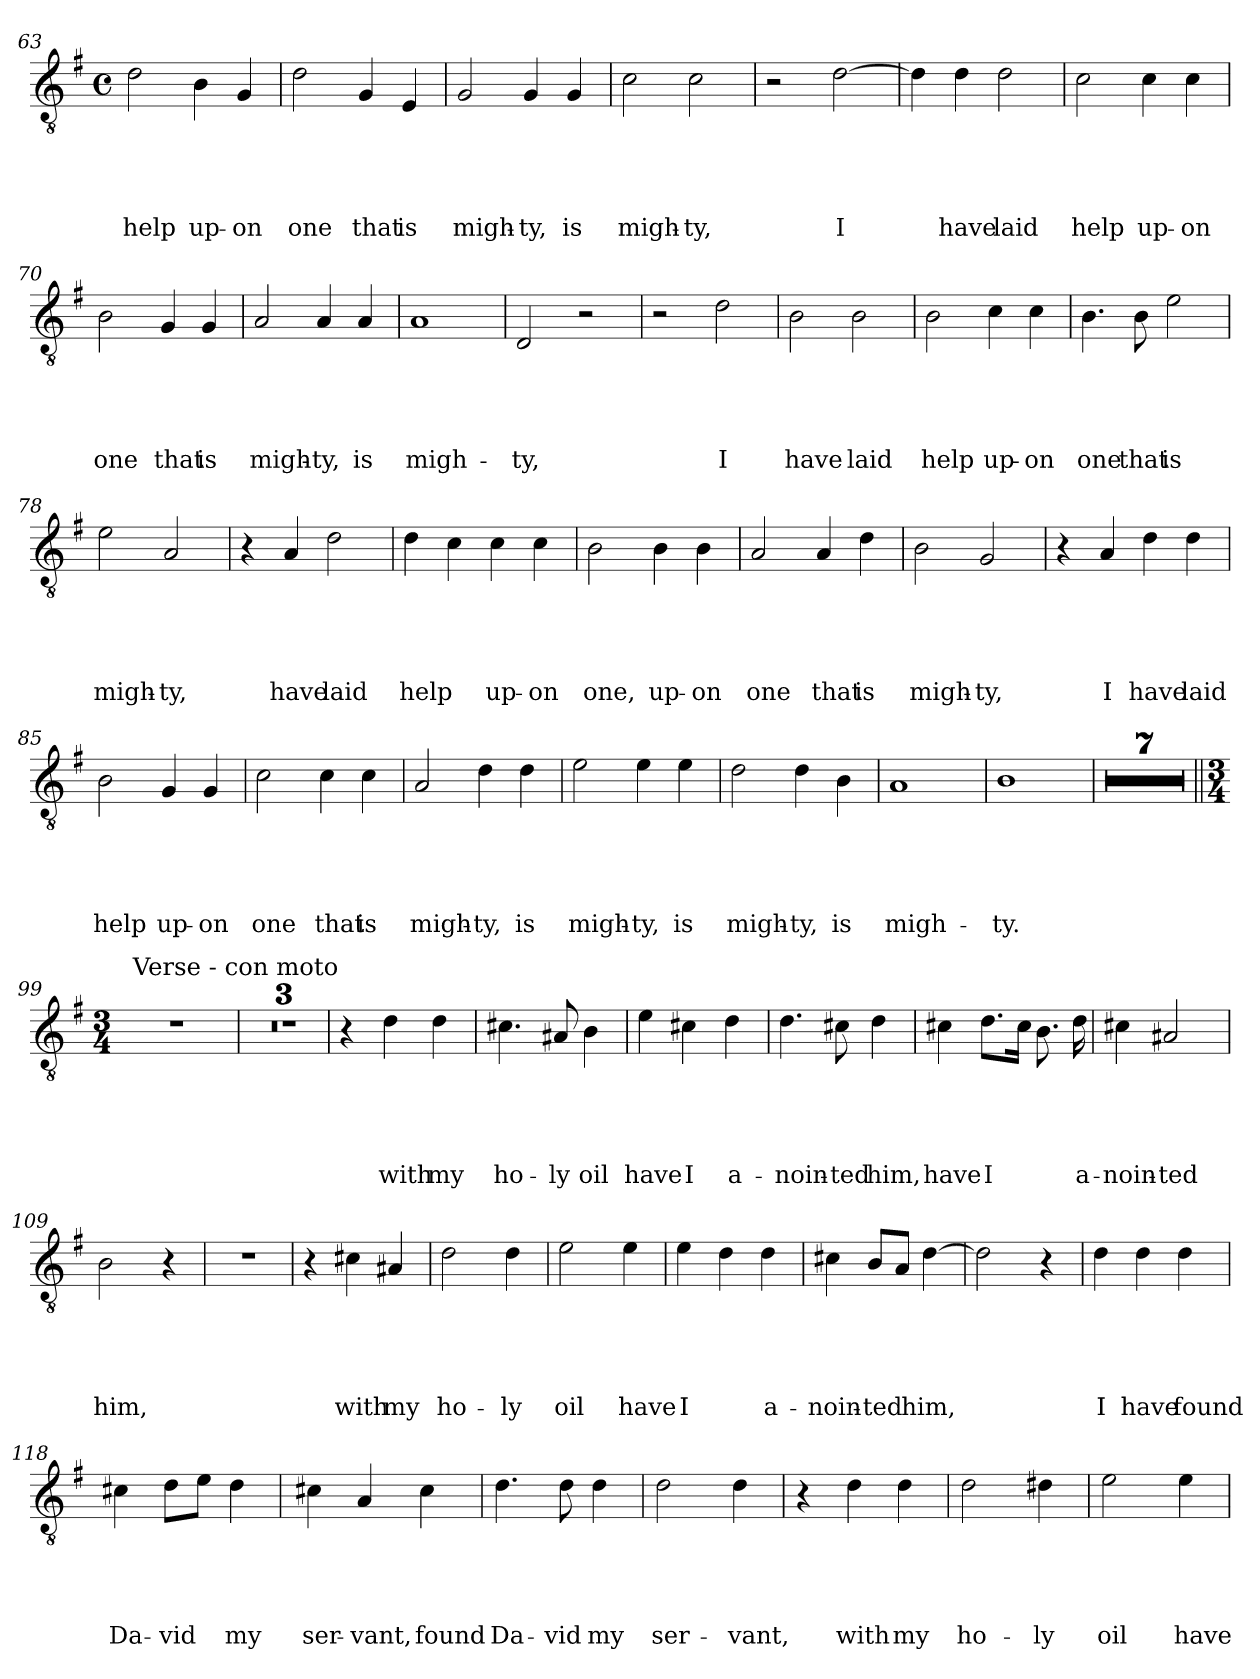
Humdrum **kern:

**kern	**text	**text	**text	**text	**text
*part1	*part1	*part1	*part1	*part1	*part1
*staff1	*staff1	*staff1	*staff1	*staff1	*staff1
*clefGv2	*	*	*	*	*
*k[f#]	*	*	*	*	*
*G:	*	*	*	*	*
*M4/4	*	*	*	*	*
*met(c)	*	*	*	*	*
=63	=63	=63	=63	=63	=63
!	!	!	!	!	!LO:LY:b
2d\	.	.	.	.	help
!	!	!	!	!	!LO:LY:b
4B\	.	.	.	.	up-
!	!	!	!	!	!LO:LY:b
4G/	.	.	.	.	-on
!!LO:LB:g=z
=64	=64	=64	=64	=64	=64
!	!	!	!	!	!LO:LY:b
2d\	.	.	.	.	one
!	!	!	!	!	!LO:LY:b
4G/	.	.	.	.	that
!	!	!	!	!	!LO:LY:b
4E/	.	.	.	.	is
=65	=65	=65	=65	=65	=65
!	!	!	!	!	!LO:LY:b
2G/	.	.	.	.	migh-
!	!	!	!	!	!LO:LY:b
4G/	.	.	.	.	-ty,
!	!	!	!	!	!LO:LY:b
4G/	.	.	.	.	is
=66	=66	=66	=66	=66	=66
!	!	!	!	!	!LO:LY:b
2c\	.	.	.	.	migh-
!	!	!	!	!	!LO:LY:b
2c\	.	.	.	.	-ty,
=67	=67	=67	=67	=67	=67
2r	.	.	.	.	.
!	!	!	!	!	!LO:LY:b
[2d\	.	.	.	.	I
=68	=68	=68	=68	=68	=68
4d\]	.	.	.	.	.
!	!	!	!	!	!LO:LY:b
4d\	.	.	.	.	have
!	!	!	!	!	!LO:LY:b
2d\	.	.	.	.	laid
=69	=69	=69	=69	=69	=69
!	!	!	!	!	!LO:LY:b
2c\	.	.	.	.	help
!	!	!	!	!	!LO:LY:b
4c\	.	.	.	.	up-
!	!	!	!	!	!LO:LY:b
4c\	.	.	.	.	-on
=70	=70	=70	=70	=70	=70
!	!	!	!	!	!LO:LY:b
2B\	.	.	.	.	one
!	!	!	!	!	!LO:LY:b
4G/	.	.	.	.	that
!	!	!	!	!	!LO:LY:b
4G/	.	.	.	.	is
=71	=71	=71	=71	=71	=71
!	!	!	!	!	!LO:LY:b
2A/	.	.	.	.	migh-
!	!	!	!	!	!LO:LY:b
4A/	.	.	.	.	-ty,
!	!	!	!	!	!LO:LY:b
4A/	.	.	.	.	is
!!LO:LB:g=z
=72	=72	=72	=72	=72	=72
!	!	!	!	!	!LO:LY:b
1A	.	.	.	.	migh-
=73	=73	=73	=73	=73	=73
!	!	!	!	!	!LO:LY:b
2D/	.	.	.	.	-ty,
2r	.	.	.	.	.
=74	=74	=74	=74	=74	=74
2r	.	.	.	.	.
!	!	!	!	!	!LO:LY:b
2d\	.	.	.	.	I
=75	=75	=75	=75	=75	=75
!	!	!	!	!	!LO:LY:b
2B\	.	.	.	.	have
!	!	!	!	!	!LO:LY:b
2B\	.	.	.	.	laid
=76	=76	=76	=76	=76	=76
!	!	!	!	!	!LO:LY:b
2B\	.	.	.	.	help
!	!	!	!	!	!LO:LY:b
4c\	.	.	.	.	up-
!	!	!	!	!	!LO:LY:b
4c\	.	.	.	.	-on
=77	=77	=77	=77	=77	=77
!	!	!	!	!	!LO:LY:b
4.B\	.	.	.	.	one
!	!	!	!	!	!LO:LY:b
8B\	.	.	.	.	that
!	!	!	!	!	!LO:LY:b
2e\	.	.	.	.	is
=78	=78	=78	=78	=78	=78
!	!	!	!	!	!LO:LY:b
2e\	.	.	.	.	migh-
!	!	!	!	!	!LO:LY:b
2A/	.	.	.	.	-ty,
=79	=79	=79	=79	=79	=79
4r	.	.	.	.	.
!	!	!	!	!	!LO:LY:b
4A/	.	.	.	.	have
!	!	!	!	!	!LO:LY:b
2d\	.	.	.	.	laid
!!LO:LB:g=z
=80	=80	=80	=80	=80	=80
!	!	!	!	!	!LO:LY:b
4d\	.	.	.	.	help
4c\	.	.	.	.	.
!	!	!	!	!	!LO:LY:b
4c\	.	.	.	.	up-
!	!	!	!	!	!LO:LY:b
4c\	.	.	.	.	-on
=81	=81	=81	=81	=81	=81
!	!	!	!	!	!LO:LY:b
2B\	.	.	.	.	one,
!	!	!	!	!	!LO:LY:b
4B\	.	.	.	.	up-
!	!	!	!	!	!LO:LY:b
4B\	.	.	.	.	-on
=82	=82	=82	=82	=82	=82
!	!	!	!	!	!LO:LY:b
2A/	.	.	.	.	one
!	!	!	!	!	!LO:LY:b
4A/	.	.	.	.	that
!	!	!	!	!	!LO:LY:b
4d\	.	.	.	.	is
=83	=83	=83	=83	=83	=83
!	!	!	!	!	!LO:LY:b
2B\	.	.	.	.	migh-
!	!	!	!	!	!LO:LY:b
2G/	.	.	.	.	-ty,
=84	=84	=84	=84	=84	=84
4r	.	.	.	.	.
!	!	!	!	!	!LO:LY:b
4A/	.	.	.	.	I
!	!	!	!	!	!LO:LY:b
4d\	.	.	.	.	have
!	!	!	!	!	!LO:LY:b
4d\	.	.	.	.	laid
=85	=85	=85	=85	=85	=85
!	!	!	!	!	!LO:LY:b
2B\	.	.	.	.	help
!	!	!	!	!	!LO:LY:b
4G/	.	.	.	.	up-
!	!	!	!	!	!LO:LY:b
4G/	.	.	.	.	-on
=86	=86	=86	=86	=86	=86
!	!	!	!	!	!LO:LY:b
2c\	.	.	.	.	one
!	!	!	!	!	!LO:LY:b
4c\	.	.	.	.	that
!	!	!	!	!	!LO:LY:b
4c\	.	.	.	.	is
=87	=87	=87	=87	=87	=87
!	!	!	!	!	!LO:LY:b
2A/	.	.	.	.	migh-
!	!	!	!	!	!LO:LY:b
4d\	.	.	.	.	-ty,
!	!	!	!	!	!LO:LY:b
4d\	.	.	.	.	is
!!LO:LB:g=z
=88	=88	=88	=88	=88	=88
!	!	!	!	!	!LO:LY:b
2e\	.	.	.	.	migh-
!	!	!	!	!	!LO:LY:b
4e\	.	.	.	.	-ty,
!	!	!	!	!	!LO:LY:b
4e\	.	.	.	.	is
=89	=89	=89	=89	=89	=89
!	!	!	!	!	!LO:LY:b
2d\	.	.	.	.	migh-
!	!	!	!	!	!LO:LY:b
4d\	.	.	.	.	-ty,
!	!	!	!	!	!LO:LY:b
4B\	.	.	.	.	is
=90	=90	=90	=90	=90	=90
!	!	!	!	!	!LO:LY:b
1A	.	.	.	.	migh-
=91	=91	=91	=91	=91	=91
!	!	!	!	!	!LO:LY:b
1B	.	.	.	.	-ty.
=92	=92	=92	=92	=92	=92
1r	.	.	.	.	.
=93	=93	=93	=93	=93	=93
1r	.	.	.	.	.
=94	=94	=94	=94	=94	=94
1r	.	.	.	.	.
=95	=95	=95	=95	=95	=95
1r	.	.	.	.	.
=96	=96	=96	=96	=96	=96
1r	.	.	.	.	.
=97	=97	=97	=97	=97	=97
1r	.	.	.	.	.
=98	=98	=98	=98	=98	=98
1r	.	.	.	.	.
=99||	=99||	=99||	=99||	=99||	=99||
*M3/4	*	*	*	*	*
*^	*	*	*	*	*
2.r	32ryy	.	.	.	.	.
!	!LO:TX:a:t=Verse - con moto	!	!	!	!	!
.	2ryy	.	.	.	.	.
.	8..ryy	.	.	.	.	.
*v	*v	*	*	*	*	*
=100	=100	=100	=100	=100	=100
2.r	.	.	.	.	.
=101	=101	=101	=101	=101	=101
2.r	.	.	.	.	.
=102	=102	=102	=102	=102	=102
2.r	.	.	.	.	.
=103	=103	=103	=103	=103	=103
4r	.	.	.	.	.
!	!	!	!	!	!LO:LY:b
4d\	.	.	.	.	with
!	!	!	!	!	!LO:LY:b
4d\	.	.	.	.	my
=104	=104	=104	=104	=104	=104
!	!	!	!	!	!LO:LY:b
4.c#X\	.	.	.	.	ho-
!	!	!	!	!	!LO:LY:b
8A#X/	.	.	.	.	-ly
!	!	!	!	!	!LO:LY:b
4B\	.	.	.	.	oil
!!LO:LB:g=z
=105	=105	=105	=105	=105	=105
!	!	!	!	!	!LO:LY:b
4e\	.	.	.	.	have
!	!	!	!	!	!LO:LY:b
4c#X\	.	.	.	.	I
!	!	!	!	!	!LO:LY:b
4d\	.	.	.	.	a-
=106	=106	=106	=106	=106	=106
!	!	!	!	!	!LO:LY:b
4.d\	.	.	.	.	-noin-
!	!	!	!	!	!LO:LY:b
8c#X\	.	.	.	.	-ted
!	!	!	!	!	!LO:LY:b
4d\	.	.	.	.	him,
=107	=107	=107	=107	=107	=107
!	!	!	!	!	!LO:LY:b
4c#X\	.	.	.	.	have
!	!	!	!	!	!LO:LY:b
8.d\L	.	.	.	.	I
16c#\Jk	.	.	.	.	.
8.B\	.	.	.	.	.
!	!	!	!	!	!LO:LY:b
16d\	.	.	.	.	a-
=108	=108	=108	=108	=108	=108
!	!	!	!	!	!LO:LY:b
4c#X\	.	.	.	.	-noin-
!	!	!	!	!	!LO:LY:b
2A#X/	.	.	.	.	-ted
=109	=109	=109	=109	=109	=109
!	!	!	!	!	!LO:LY:b
2B\	.	.	.	.	him,
4r	.	.	.	.	.
=110	=110	=110	=110	=110	=110
2.r	.	.	.	.	.
=111	=111	=111	=111	=111	=111
4r	.	.	.	.	.
!	!	!	!	!	!LO:LY:b
4c#X\	.	.	.	.	with
!	!	!	!	!	!LO:LY:b
4A#X/	.	.	.	.	my
=112	=112	=112	=112	=112	=112
!	!	!	!	!	!LO:LY:b
2d\	.	.	.	.	ho-
!	!	!	!	!	!LO:LY:b
4d\	.	.	.	.	-ly
!!LO:LB:g=z
=113	=113	=113	=113	=113	=113
!	!	!	!	!	!LO:LY:b
2e\	.	.	.	.	oil
!	!	!	!	!	!LO:LY:b
4e\	.	.	.	.	have
=114	=114	=114	=114	=114	=114
!	!	!	!	!	!LO:LY:b
4e\	.	.	.	.	I
4d\	.	.	.	.	.
!	!	!	!	!	!LO:LY:b
4d\	.	.	.	.	a-
=115	=115	=115	=115	=115	=115
!	!	!	!	!	!LO:LY:b
4c#X\	.	.	.	.	-noin-
!	!	!	!	!	!LO:LY:b
8B/L	.	.	.	.	-ted
8A/J	.	.	.	.	.
!	!	!	!	!	!LO:LY:b
[4d\	.	.	.	.	him,
=116	=116	=116	=116	=116	=116
2d\]	.	.	.	.	.
4r	.	.	.	.	.
=117	=117	=117	=117	=117	=117
!	!	!	!	!	!LO:LY:b
4d\	.	.	.	.	I
!	!	!	!	!	!LO:LY:b
4d\	.	.	.	.	have
!	!	!	!	!	!LO:LY:b
4d\	.	.	.	.	found
=118	=118	=118	=118	=118	=118
!	!	!	!	!	!LO:LY:b
4c#X\	.	.	.	.	Da-
!	!	!	!	!	!LO:LY:b
8d\L	.	.	.	.	-vid
8e\J	.	.	.	.	.
!	!	!	!	!	!LO:LY:b
4d\	.	.	.	.	my
=119	=119	=119	=119	=119	=119
!	!	!	!	!	!LO:LY:b
4c#X\	.	.	.	.	ser-
!	!	!	!	!	!LO:LY:b
4A/	.	.	.	.	-vant,
!	!	!	!	!	!LO:LY:b
4c#\	.	.	.	.	found
!!LO:LB:g=z
=120	=120	=120	=120	=120	=120
!	!	!	!	!	!LO:LY:b
4.d\	.	.	.	.	Da-
!	!	!	!	!	!LO:LY:b
8d\	.	.	.	.	-vid
!	!	!	!	!	!LO:LY:b
4d\	.	.	.	.	my
=121	=121	=121	=121	=121	=121
!	!	!	!	!	!LO:LY:b
2d\	.	.	.	.	ser-
!	!	!	!	!	!LO:LY:b
4d\	.	.	.	.	-vant,
=122	=122	=122	=122	=122	=122
4r	.	.	.	.	.
!	!	!	!	!	!LO:LY:b
4d\	.	.	.	.	with
!	!	!	!	!	!LO:LY:b
4d\	.	.	.	.	my
=123	=123	=123	=123	=123	=123
!	!	!	!	!	!LO:LY:b
2d\	.	.	.	.	ho-
!	!	!	!	!	!LO:LY:b
4d#X\	.	.	.	.	-ly
=124	=124	=124	=124	=124	=124
!	!	!	!	!	!LO:LY:b
2e\	.	.	.	.	oil
!	!	!	!	!	!LO:LY:b
4e\	.	.	.	.	have
=	=	=	=	=	=
*-	*-	*-	*-	*-	*-
